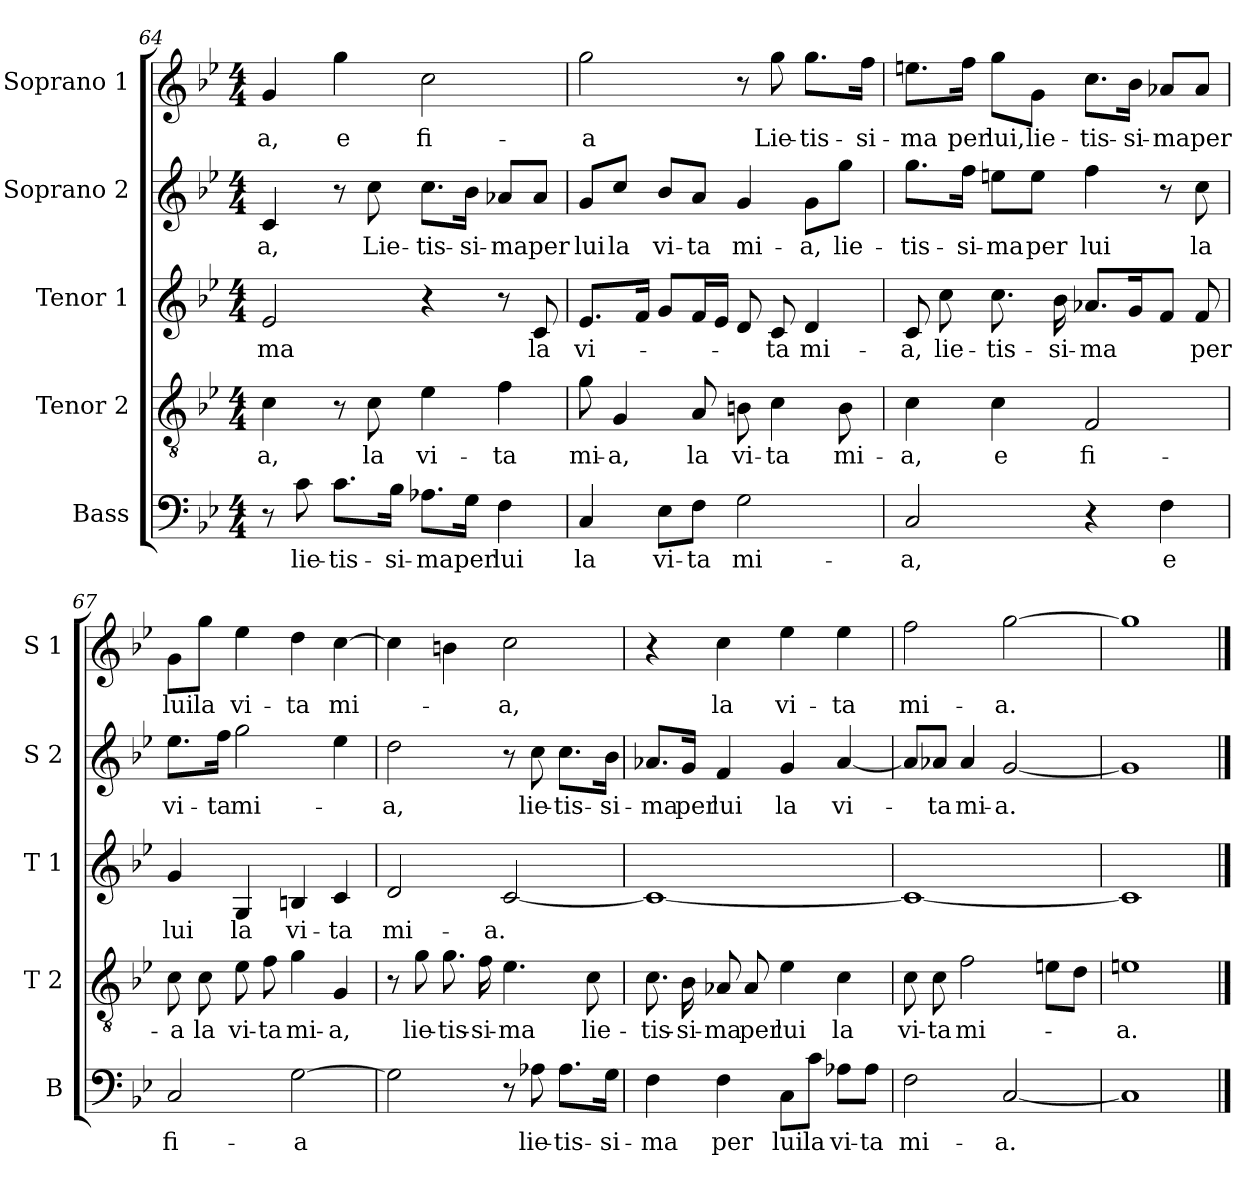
**kern	**text	**kern	**text	**kern	**text	**kern	**text	**kern	**text
*part5	*part5	*part4	*part4	*part3	*part3	*part2	*part2	*part1	*part1
*staff5	*staff5	*staff4	*staff4	*staff3	*staff3	*staff2	*staff2	*staff1	*staff1
*I"Bass	*	*I"Tenor 2	*	*I"Tenor 1	*	*I"Soprano 2	*	*I"Soprano 1	*
*I'B	*	*I'T 2	*	*I'T 1	*	*I'S 2	*	*I'S 1	*
*clefF4	*	*clefGv2	*	*clefG2	*	*clefG2	*	*clefG2	*
*k[b-e-]	*	*k[b-e-]	*	*k[b-e-]	*	*k[b-e-]	*	*k[b-e-]	*
*B-:	*	*B-:	*	*B-:	*	*B-:	*	*B-:	*
*M4/4	*	*M4/4	*	*M4/4	*	*M4/4	*	*M4/4	*
=64	=64	=64	=64	=64	=64	=64	=64	=64	=64
!	!	!	!LO:LY:b	!	!LO:LY:b	!	!LO:LY:b	!	!LO:LY:b
8r	.	4c\	-a,	2e-/	-ma	4c/	-a,	4g/	-a,
!	!LO:LY:b	!	!	!	!	!	!	!	!
8c\	lie-	.	.	.	.	.	.	.	.
!	!LO:LY:b	!	!	!	!	!	!	!	!LO:LY:b
8.c\L	-tis-	8r	.	.	.	8r	.	4gg\	e
!	!	!	!LO:LY:b	!	!	!	!LO:LY:b	!	!
.	.	8c\	la	.	.	8cc\	Lie-	.	.
!	!LO:LY:b	!	!	!	!	!	!	!	!
16B-\Jk	-si-	.	.	.	.	.	.	.	.
!	!LO:LY:b	!	!LO:LY:b	!	!	!	!LO:LY:b	!	!LO:LY:b
8.A-X\L	-ma	4e-\	vi-	4r	.	8.cc\L	-tis-	2cc\	fi-
!	!LO:LY:b	!	!	!	!	!	!LO:LY:b	!	!
16G\Jk	per	.	.	.	.	16b-\Jk	-si-	.	.
!	!LO:LY:b	!	!LO:LY:b	!	!	!	!LO:LY:b	!	!
4F\	lui	4f\	-ta	8r	.	8a-X/L	-ma	.	.
!	!	!	!	!	!LO:LY:b	!	!LO:LY:b	!	!
.	.	.	.	8c/	la	8a-/J	per	.	.
!!LO:LB:g=z
=65	=65	=65	=65	=65	=65	=65	=65	=65	=65
!	!LO:LY:b	!	!LO:LY:b	!	!LO:LY:b	!	!LO:LY:b	!	!LO:LY:b
4C/	la	8g\	mi-	8.e-/L	vi-	8g/L	lui	2gg\	-a
!	!	!	!LO:LY:b	!	!	!	!LO:LY:b	!	!
.	.	4G/	-a,	.	.	8cc/J	la	.	.
.	.	.	.	16f/Jk	.	.	.	.	.
!	!LO:LY:b	!	!	!	!	!	!LO:LY:b	!	!
8E-\L	vi-	.	.	8g/L	.	8b-/L	vi-	.	.
!	!LO:LY:b	!	!LO:LY:b	!	!	!	!LO:LY:b	!	!
8F\J	-ta	8A/	la	16f/L	.	8a/J	-ta	.	.
.	.	.	.	16e-/JJ	.	.	.	.	.
!	!LO:LY:b	!	!LO:LY:b	!	!	!	!LO:LY:b	!	!
2G\	mi-	8Bn\	vi-	8d/	.	4g/	mi-	8r	.
!	!	!	!LO:LY:b	!	!LO:LY:b	!	!	!	!LO:LY:b
.	.	4c\	-ta	8c/	-ta	.	.	8gg\	Lie-
!	!	!	!	!	!LO:LY:b	!	!LO:LY:b	!	!LO:LY:b
.	.	.	.	4d/	mi-	8g\L	-a,	8.gg\L	-tis-
!	!	!	!LO:LY:b	!	!	!	!LO:LY:b	!	!
.	.	8B\	mi-	.	.	8gg\J	lie-	.	.
!	!	!	!	!	!	!	!	!	!LO:LY:b
.	.	.	.	.	.	.	.	16ff\Jk	-si-
=66	=66	=66	=66	=66	=66	=66	=66	=66	=66
!	!LO:LY:b	!	!LO:LY:b	!	!LO:LY:b	!	!LO:LY:b	!	!LO:LY:b
2C/	-a,	4c\	-a,	8c/	-a,	8.gg\L	-tis-	8.een\L	-ma
!	!	!	!	!	!LO:LY:b	!	!	!	!
.	.	.	.	8cc\	lie-	.	.	.	.
!	!	!	!	!	!	!	!LO:LY:b	!	!LO:LY:b
.	.	.	.	.	.	16ff\Jk	-si-	16ff\Jk	per
!	!	!	!LO:LY:b	!	!LO:LY:b	!	!LO:LY:b	!	!LO:LY:b
.	.	4c\	e	8.cc\	-tis-	8een\L	-ma	8gg\L	lui,
!	!	!	!	!	!	!	!LO:LY:b	!	!LO:LY:b
.	.	.	.	.	.	8ee\J	per	8g\J	lie-
!	!	!	!	!	!LO:LY:b	!	!	!	!
.	.	.	.	16b-\	-si-	.	.	.	.
!	!	!	!LO:LY:b	!	!LO:LY:b	!	!LO:LY:b	!	!LO:LY:b
4r	.	2F/	fi-	8.a-X/L	-ma	4ff\	lui	8.cc\L	-tis-
!	!	!	!	!	!	!	!	!	!LO:LY:b
.	.	.	.	16g/k	.	.	.	16b-\Jk	-si-
!	!LO:LY:b	!	!	!	!	!	!	!	!LO:LY:b
4F\	e	.	.	8f/J	.	8r	.	8a-X/L	-ma
!	!	!	!	!	!LO:LY:b	!	!LO:LY:b	!	!LO:LY:b
.	.	.	.	8f/	per	8cc\	la	8a-/J	per
=67	=67	=67	=67	=67	=67	=67	=67	=67	=67
!	!LO:LY:b	!	!LO:LY:b	!	!LO:LY:b	!	!LO:LY:b	!	!LO:LY:b
2C/	fi-	8c\	-a	4g/	lui	8.ee-\L	vi-	8g\L	lui
!	!	!	!LO:LY:b	!	!	!	!	!	!LO:LY:b
.	.	8c\	la	.	.	.	.	8gg\J	la
!	!	!	!	!	!	!	!LO:LY:b	!	!
.	.	.	.	.	.	16ff\Jk	-ta	.	.
!	!	!	!LO:LY:b	!	!LO:LY:b	!	!LO:LY:b	!	!LO:LY:b
.	.	8e-\	vi-	4G/	la	2gg\	mi-	4ee-\	vi-
!	!	!	!LO:LY:b	!	!	!	!	!	!
.	.	8f\	-ta	.	.	.	.	.	.
!	!LO:LY:b	!	!LO:LY:b	!	!LO:LY:b	!	!	!	!LO:LY:b
[2G\	-a	4g\	mi-	4Bn/	vi-	.	.	4dd\	-ta
!	!	!	!LO:LY:b	!	!LO:LY:b	!	!	!	!LO:LY:b
.	.	4G/	-a,	4c/	-ta	4ee-\	.	[4cc\	mi-
!!LO:LB:g=z
=68	=68	=68	=68	=68	=68	=68	=68	=68	=68
!	!	!	!	!	!LO:LY:b	!	!LO:LY:b	!	!
2G\]	.	8r	.	2d/	mi-	2dd\	-a,	4cc\]	.
!	!	!	!LO:LY:b	!	!	!	!	!	!
.	.	8g\	lie-	.	.	.	.	.	.
!	!	!	!LO:LY:b	!	!	!	!	!	!
.	.	8.g\	-tis-	.	.	.	.	4bn\	.
!	!	!	!LO:LY:b	!	!	!	!	!	!
.	.	16f\	-si-	.	.	.	.	.	.
!	!	!	!LO:LY:b	!	!LO:LY:b	!	!	!	!LO:LY:b
8r	.	4.e-\	-ma	[2c/	-a.	8r	.	2cc\	-a,
!	!LO:LY:b	!	!	!	!	!	!LO:LY:b	!	!
8A-X\	lie-	.	.	.	.	8cc\	lie-	.	.
!	!LO:LY:b	!	!	!	!	!	!LO:LY:b	!	!
8.A-\L	-tis-	.	.	.	.	8.cc\L	-tis-	.	.
!	!	!	!LO:LY:b	!	!	!	!	!	!
.	.	8c\	lie-	.	.	.	.	.	.
!	!LO:LY:b	!	!	!	!	!	!LO:LY:b	!	!
16G\Jk	-si-	.	.	.	.	16b-\Jk	-si-	.	.
=69	=69	=69	=69	=69	=69	=69	=69	=69	=69
!	!LO:LY:b	!	!LO:LY:b	!	!	!	!LO:LY:b	!	!
4F\	-ma	8.c\	-tis-	1c_	.	8.a-X/L	-ma	4r	.
!	!	!	!LO:LY:b	!	!	!	!LO:LY:b	!	!
.	.	16B-\	-si-	.	.	16g/Jk	per	.	.
!	!LO:LY:b	!	!LO:LY:b	!	!	!	!LO:LY:b	!	!LO:LY:b
4F\	per	8A-X/	-ma	.	.	4f/	lui	4cc\	la
!	!	!	!LO:LY:b	!	!	!	!	!	!
.	.	8A-/	per	.	.	.	.	.	.
!	!LO:LY:b	!	!LO:LY:b	!	!	!	!LO:LY:b	!	!LO:LY:b
8C\L	lui	4e-\	lui	.	.	4g/	la	4ee-\	vi-
!	!LO:LY:b	!	!	!	!	!	!	!	!
8c\J	la	.	.	.	.	.	.	.	.
!	!LO:LY:b	!	!LO:LY:b	!	!	!	!LO:LY:b	!	!LO:LY:b
8A-X\L	vi-	4c\	la	.	.	[4a-/	vi-	4ee-\	-ta
!	!LO:LY:b	!	!	!	!	!	!	!	!
8A-\J	-ta	.	.	.	.	.	.	.	.
=70	=70	=70	=70	=70	=70	=70	=70	=70	=70
!	!LO:LY:b	!	!LO:LY:b	!	!	!	!	!	!LO:LY:b
2F\	mi-	8c\	vi-	1c_	.	8a-/L]	.	2ff\	mi-
!	!	!	!LO:LY:b	!	!	!	!LO:LY:b	!	!
.	.	8c\	-ta	.	.	8a-X/J	-ta	.	.
!	!	!	!LO:LY:b	!	!	!	!LO:LY:b	!	!
.	.	2f\	mi-	.	.	4a-/	mi-	.	.
!	!LO:LY:b	!	!	!	!	!	!LO:LY:b	!	!LO:LY:b
[2C/	-a.	.	.	.	.	[2g/	-a.	[2gg\	-a.
.	.	8en\L	.	.	.	.	.	.	.
.	.	8d\J	.	.	.	.	.	.	.
=71	=71	=71	=71	=71	=71	=71	=71	=71	=71
!	!	!	!LO:LY:b	!	!	!	!	!	!
1C]	.	1en	-a.	1c]	.	1g]	.	1gg]	.
==	==	==	==	==	==	==	==	==	==
*-	*-	*-	*-	*-	*-	*-	*-	*-	*-
